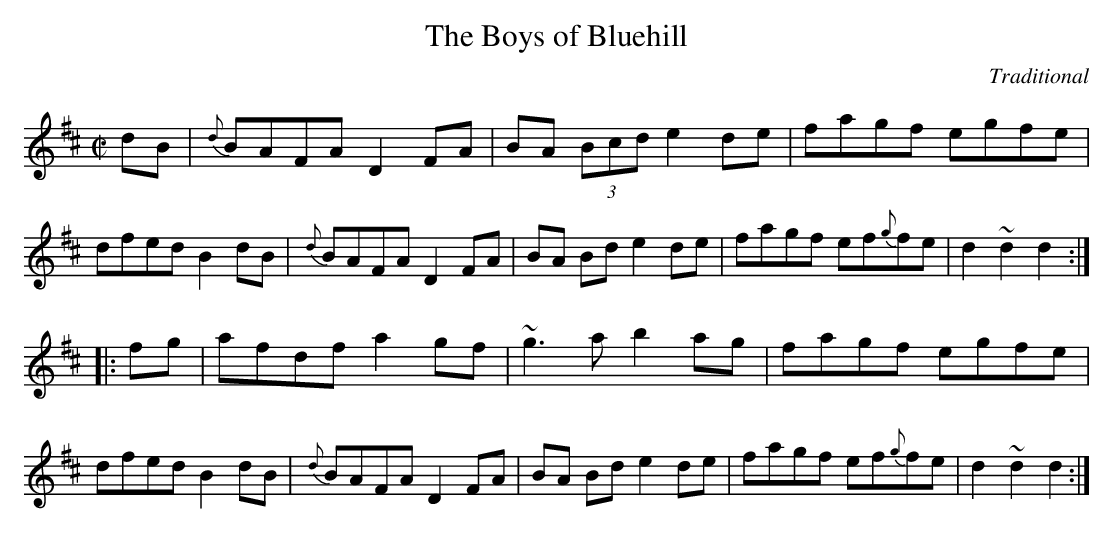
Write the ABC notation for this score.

X:1
T:Boys of Bluehill, The
C:Traditional
M:C|
E:7
K:D
dB|{d}BAFA D2FA|BA (3Bcd e2de|fagf egfe|dfed B2dB|{d}BAFA D2FA|BA Bd e2de| fagf ef{g}fe|d2 ~d2 d2:|*
E:7.5
|:fg|afdf a2gf|~g3a b2ag|fagf egfe|dfed B2dB|{d}BAFA D2FA|BA Bd e2de|fagf ef{g}fe|d2 ~d2 d2:|*
